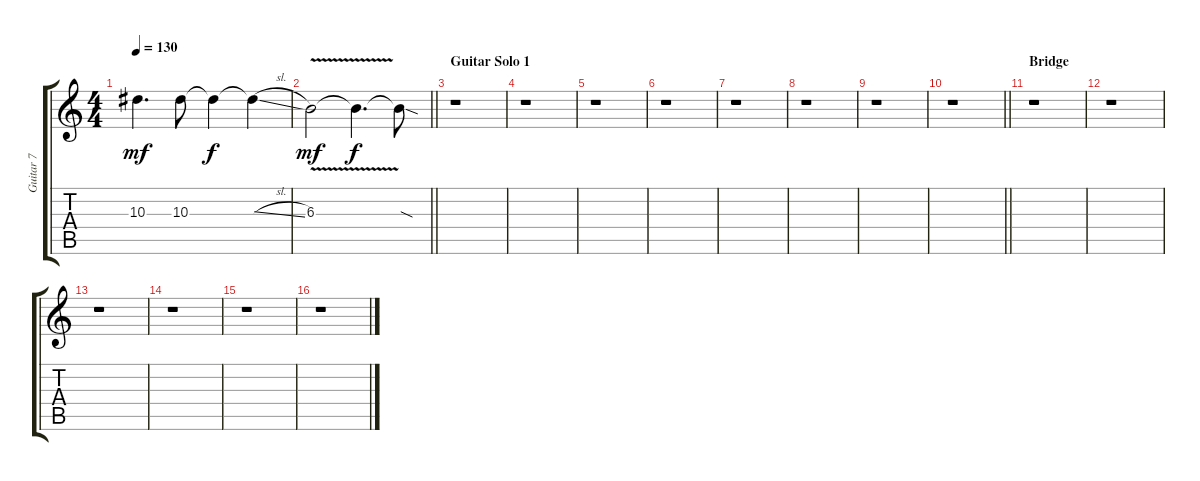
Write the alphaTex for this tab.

\track ("Guitar 7" "Guitar 7") {instrument distortionguitar}
\staff {score tabs}
\tuning (D4 A3 F3 C3 G2 C2) {hide}
\ts (4 4)
\tempo 130
\clef g2
\ks c
10.3.4{d dy mf} 10.3.8 10.3{t}.4{dy f} 10.3{sl t}.4 |
\barLineRight lightlight
6.3{v}.2{dy mf} 6.3{t}.4{d dy f} 6.3{sod t}.8 |
\section ("" "Guitar Solo 1")
r.1 |
r.1 |
r.1 |
r.1 |
r.1 |
r.1 |
r.1 |
\barLineRight lightlight
r.1 |
\section ("" "Bridge")
r.1 |
r.1 |
r.1 |
r.1 |
r.1 |
r.1
